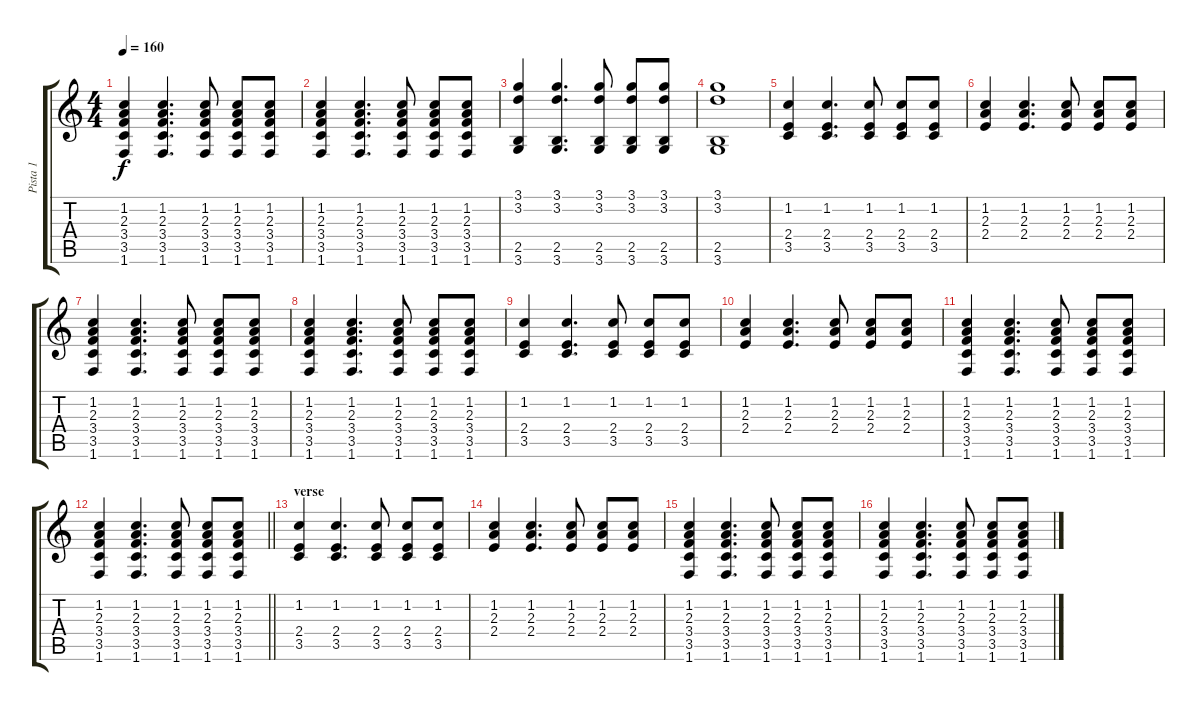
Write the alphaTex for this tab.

\track ("Pista 1" "Pista 1") {instrument acousticguitarsteel}
\staff {score tabs}
\tuning (E4 B3 G3 D3 A2 E2) {hide}
\ts (4 4)
\tempo 160
\clef g2
\ks c
(1.2 2.3 3.4 3.5 1.6).4{dy f} (1.2 2.3 3.4 3.5 1.6).4{d} (1.2 2.3 3.4 3.5 1.6).8 (1.2 2.3 3.4 3.5 1.6).8 (1.2 2.3 3.4 3.5 1.6).8 |
(1.2 2.3 3.4 3.5 1.6).4 (1.2 2.3 3.4 3.5 1.6).4{d} (1.2 2.3 3.4 3.5 1.6).8 (1.2 2.3 3.4 3.5 1.6).8 (1.2 2.3 3.4 3.5 1.6).8 |
(3.1 3.2 2.5 3.6).4 (3.1 3.2 2.5 3.6).4{d} (3.1 3.2 2.5 3.6).8 (3.1 3.2 2.5 3.6).8 (3.1 3.2 2.5 3.6).8 |
(3.1 3.2 2.5 3.6).1 |
(1.2 2.4 3.5).4 (1.2 2.4 3.5).4{d} (1.2 2.4 3.5).8 (1.2 2.4 3.5).8 (1.2 2.4 3.5).8 |
(1.2 2.3 2.4).4 (1.2 2.3 2.4).4{d} (1.2 2.3 2.4).8 (1.2 2.3 2.4).8 (1.2 2.3 2.4).8 |
(1.2 2.3 3.4 3.5 1.6).4 (1.2 2.3 3.4 3.5 1.6).4{d} (1.2 2.3 3.4 3.5 1.6).8 (1.2 2.3 3.4 3.5 1.6).8 (1.2 2.3 3.4 3.5 1.6).8 |
(1.2 2.3 3.4 3.5 1.6).4 (1.2 2.3 3.4 3.5 1.6).4{d} (1.2 2.3 3.4 3.5 1.6).8 (1.2 2.3 3.4 3.5 1.6).8 (1.2 2.3 3.4 3.5 1.6).8 |
(1.2 2.4 3.5).4 (1.2 2.4 3.5).4{d} (1.2 2.4 3.5).8 (1.2 2.4 3.5).8 (1.2 2.4 3.5).8 |
(1.2 2.3 2.4).4 (1.2 2.3 2.4).4{d} (1.2 2.3 2.4).8 (1.2 2.3 2.4).8 (1.2 2.3 2.4).8 |
(1.2 2.3 3.4 3.5 1.6).4 (1.2 2.3 3.4 3.5 1.6).4{d} (1.2 2.3 3.4 3.5 1.6).8 (1.2 2.3 3.4 3.5 1.6).8 (1.2 2.3 3.4 3.5 1.6).8 |
\barLineRight lightlight
(1.2 2.3 3.4 3.5 1.6).4 (1.2 2.3 3.4 3.5 1.6).4{d} (1.2 2.3 3.4 3.5 1.6).8 (1.2 2.3 3.4 3.5 1.6).8 (1.2 2.3 3.4 3.5 1.6).8 |
\section ("" "verse")
(1.2 2.4 3.5).4 (1.2 2.4 3.5).4{d} (1.2 2.4 3.5).8 (1.2 2.4 3.5).8 (1.2 2.4 3.5).8 |
(1.2 2.3 2.4).4 (1.2 2.3 2.4).4{d} (1.2 2.3 2.4).8 (1.2 2.3 2.4).8 (1.2 2.3 2.4).8 |
(1.2 2.3 3.4 3.5 1.6).4 (1.2 2.3 3.4 3.5 1.6).4{d} (1.2 2.3 3.4 3.5 1.6).8 (1.2 2.3 3.4 3.5 1.6).8 (1.2 2.3 3.4 3.5 1.6).8 |
(1.2 2.3 3.4 3.5 1.6).4 (1.2 2.3 3.4 3.5 1.6).4{d} (1.2 2.3 3.4 3.5 1.6).8 (1.2 2.3 3.4 3.5 1.6).8 (1.2 2.3 3.4 3.5 1.6).8
